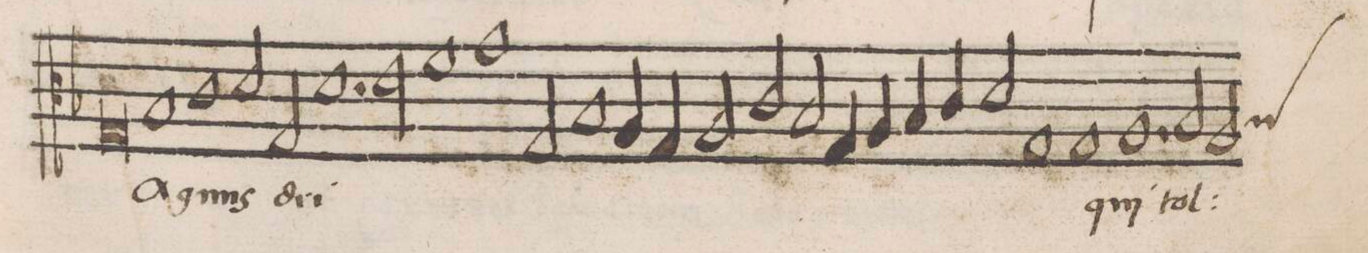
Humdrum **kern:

**kern	**text
*I"ALTVS	*
*clefC3	*
*k[b-]	*
*met(C|)	*
*M2/1	*
0G/	.
=31-	=31-
1B-/	A-
1c\	-gnus
=32-	=32-
2d/	.
2G/	de-
1.d\	-i
=33-	=33-
2e\	.
1f\	.
=34-	=34-
1g\	.
2G/	.
1B-/	.
=35-	=35-
4A/	.
4G/	.
2A/	.
2c/	.
=36-	=36-
2B-/	.
4G/	.
4A/	.
4B-/	.
4c/	.
2d/	.
=37-	=37-
1G/	.
1G/	qui
=38-	=38-
1.A/	.
2B-/	tol:
=39-	=39-
*custos:B-	*
2A/	.
*-	*-
